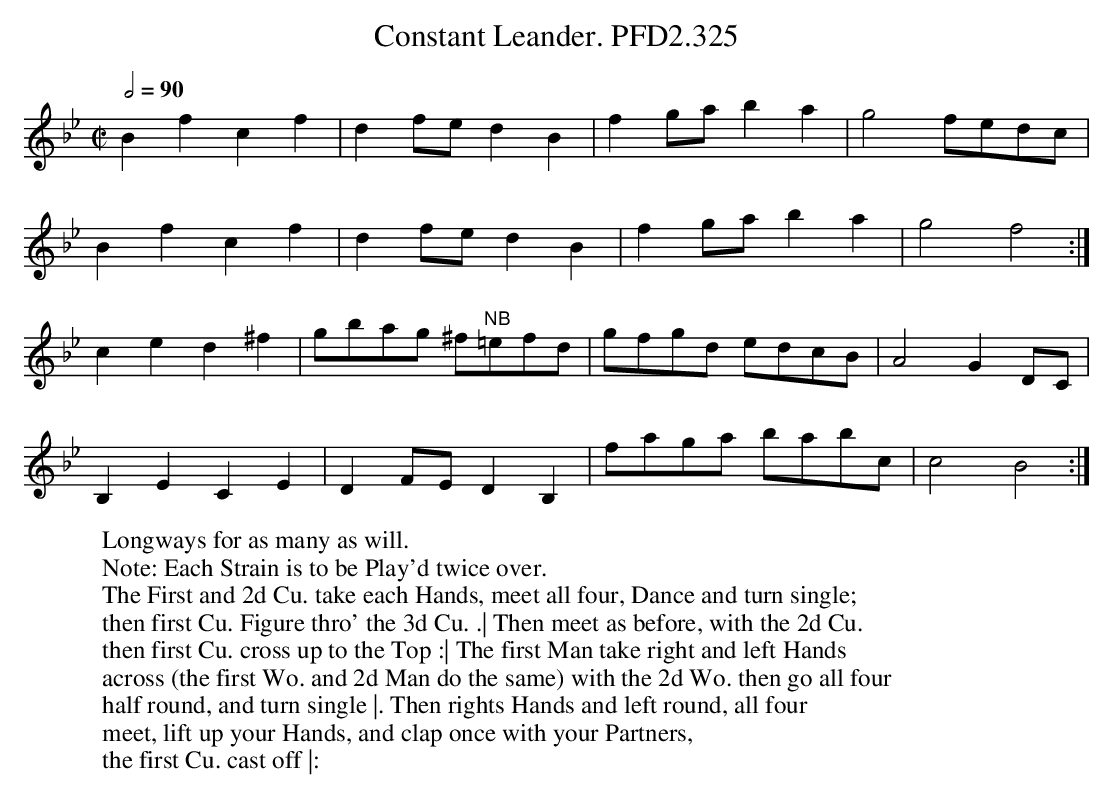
X:1
T:Constant Leander. PFD2.325
M:C|
L:1/4
W:Longways for as many as will.
W:Note: Each Strain is to be Play'd twice over.
W:The First and 2d Cu. take each Hands, meet all four, Dance and turn single;
W:then first Cu. Figure thro' the 3d Cu. .| Then meet as before, with the 2d Cu.
W:then first Cu. cross up to the Top :| The first Man take right and left Hands
W:across (the first Wo. and 2d Man do the same) with the 2d Wo. then go all four
W:half round, and turn single |. Then rights Hands and left round, all four
W:meet, lift up your Hands, and clap once with your Partners,
W:the first Cu. cast off |:
Q:2/4=90
K:Bb
Bfcf | df/e/ dB | fg/a/ ba | g2 f/e/d/c/ |
Bfcf | df/e/ dB | fg/a/ ba | g2 f2 :|
ce d^f | g/b/a/g/ ^f/"NB"=e/f/d/ | g/f/g/d/ e/d/c/B/ | A2 GD/C/ |
B,E CE | DF/E/ DB, | f/a/g/a/ b/a/b/c/ | c2 B2 :|
